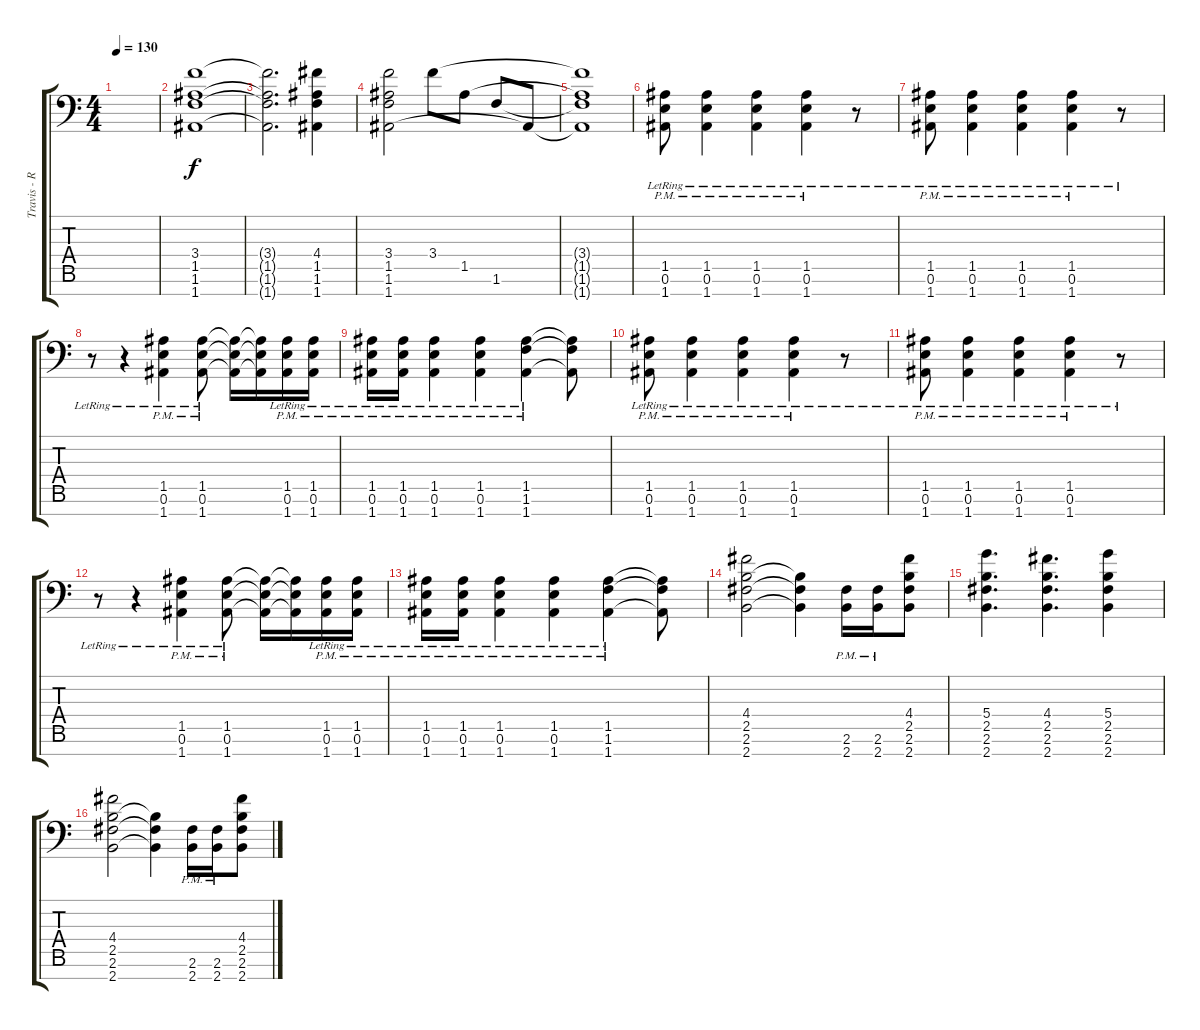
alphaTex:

\track ("Travis - Rhythm" "Travis - R") {instrument distortionguitar}
\staff {score tabs}
\tuning (E4 B3 G3 D3 A2 E2 A1) {hide}
\ts (4 4)
\tempo 130
\clef f4
\ks c
|
(3.4 1.5 1.6 1.7).1 |
(3.4{t} 1.5{t} 1.6{t} 1.7{t}).2{d} (4.4 1.5 1.6 1.7).4 |
(3.4 1.5 1.6 1.7).2 3.4.8 1.5.8 1.6.8 1.7{t}.8 |
(3.4{t} 1.5{t} 1.6{t} 1.7{t}).1 |
(1.5{pm lr} 0.6{pm lr} 1.7{pm lr}).8 (1.5{pm lr} 0.6{pm lr} 1.7{pm lr}).4 (1.5{pm lr} 0.6{pm lr} 1.7{pm lr}).4 (1.5{pm lr} 0.6{pm lr} 1.7{pm lr}).4 r.8 |
(1.5{pm lr} 0.6{pm lr} 1.7{pm lr}).8 (1.5{pm lr} 0.6{pm lr} 1.7{pm lr}).4 (1.5{pm lr} 0.6{pm lr} 1.7{pm lr}).4 (1.5{pm lr} 0.6{pm lr} 1.7{pm lr}).4 r.8 |
r.8 r.4 (1.5{pm lr} 0.6{pm lr} 1.7{pm lr}).4 (1.5{pm lr} 0.6{pm lr} 1.7{pm lr}).8 (1.5{t} 0.6{t} 1.7{t}).16 (1.5{t} 0.6{t} 1.7{t}).16 (1.5{pm lr} 0.6{pm lr} 1.7{pm lr}).16 (1.5{pm lr} 0.6{pm lr} 1.7{pm lr}).16 |
(1.5{pm lr} 0.6{pm lr} 1.7{pm lr}).16 (1.5{pm lr} 0.6{pm lr} 1.7{pm lr}).16 (1.5{pm lr} 0.6{pm lr} 1.7{pm lr}).4 (1.5{pm lr} 0.6{pm lr} 1.7{pm lr}).4 (1.5{pm lr} 1.6{pm lr} 1.7{pm lr}).4 (1.5{t} 1.6{t} 1.7{t}).8 |
(1.5{pm lr} 0.6{pm lr} 1.7{pm lr}).8 (1.5{pm lr} 0.6{pm lr} 1.7{pm lr}).4 (1.5{pm lr} 0.6{pm lr} 1.7{pm lr}).4 (1.5{pm lr} 0.6{pm lr} 1.7{pm lr}).4 r.8 |
(1.5{pm lr} 0.6{pm lr} 1.7{pm lr}).8 (1.5{pm lr} 0.6{pm lr} 1.7{pm lr}).4 (1.5{pm lr} 0.6{pm lr} 1.7{pm lr}).4 (1.5{pm lr} 0.6{pm lr} 1.7{pm lr}).4 r.8 |
r.8 r.4 (1.5{pm lr} 0.6{pm lr} 1.7{pm lr}).4 (1.5{pm lr} 0.6{pm lr} 1.7{pm lr}).8 (1.5{t} 0.6{t} 1.7{t}).16 (1.5{t} 0.6{t} 1.7{t}).16 (1.5{pm lr} 0.6{pm lr} 1.7{pm lr}).16 (1.5{pm lr} 0.6{pm lr} 1.7{pm lr}).16 |
(1.5{pm lr} 0.6{pm lr} 1.7{pm lr}).16 (1.5{pm lr} 0.6{pm lr} 1.7{pm lr}).16 (1.5{pm lr} 0.6{pm lr} 1.7{pm lr}).4 (1.5{pm lr} 0.6{pm lr} 1.7{pm lr}).4 (1.5{pm lr} 1.6{pm lr} 1.7{pm lr}).4 (1.5{t} 1.6{t} 1.7{t}).8 |
(4.4 2.5 2.6 2.7).2 (2.5{t} 2.6{t} 2.7{t}).4 (2.6{pm} 2.7{pm}).16 (2.6{pm} 2.7{pm}).16 (4.4 2.5 2.6 2.7).8 |
(5.4 2.5 2.6 2.7).4{d} (4.4 2.5 2.6 2.7).4{d} (5.4 2.5 2.6 2.7).4 |
(4.4 2.5 2.6 2.7).2 (2.5{t} 2.6{t} 2.7{t}).4 (2.6{pm} 2.7{pm}).16 (2.6{pm} 2.7{pm}).16 (4.4 2.5 2.6 2.7).8
